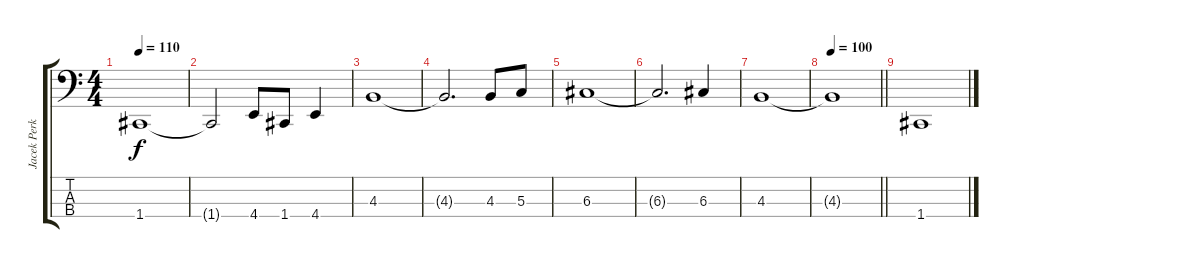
\track ("Jacek Perkowski" "Jacek Perk") {instrument electricbassfinger}
\staff {score tabs}
\tuning (F2 C2 G1 C1) {hide}
\ts (4 4)
\tempo 110
\clef f4
\ks c
1.4.1{dy f} |
1.4{t}.2 4.4.8 1.4.8 4.4.4 |
4.3.1 |
4.3{t}.2{d} 4.3.8 5.3.8 |
6.3.1 |
6.3{t}.2{d} 6.3.4 |
4.3.1 |
\tempo 100
\barLineRight lightlight
4.3{t}.1 |
1.4.1
